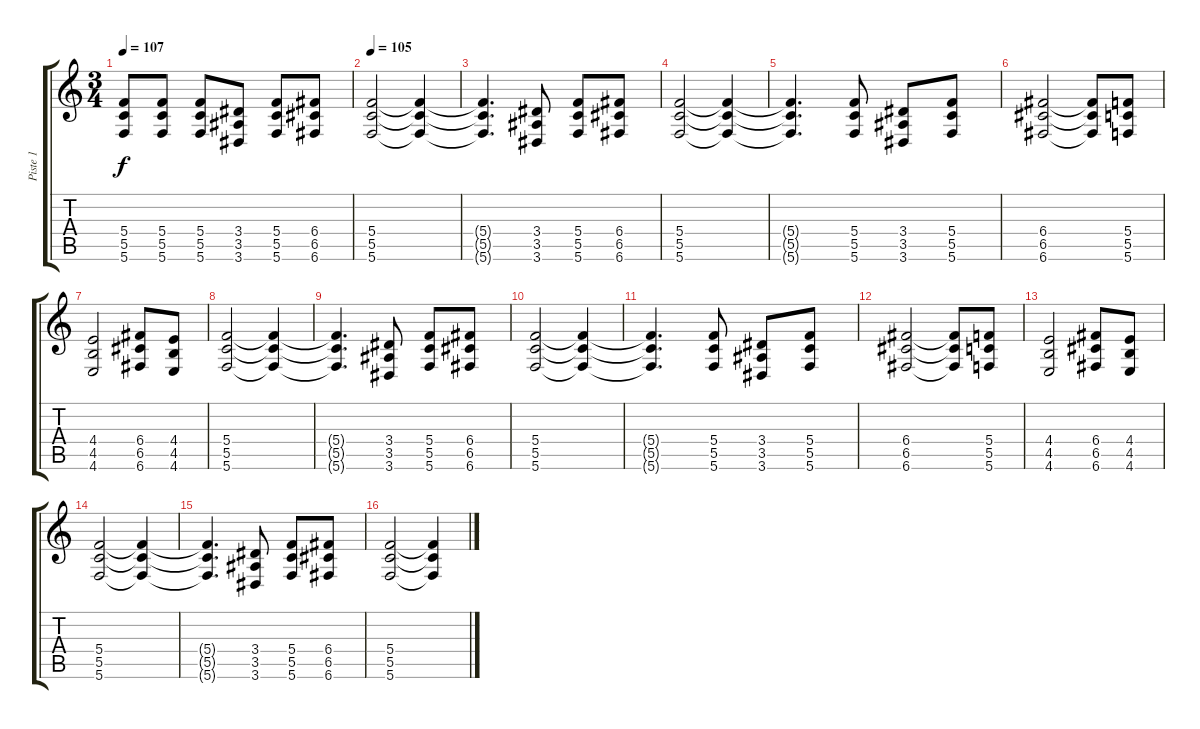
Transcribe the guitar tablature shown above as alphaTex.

\track ("Piste 1" "Piste 1") {instrument overdrivenguitar}
\staff {score tabs}
\tuning (D4 A3 F3 C3 G2 C2) {hide}
\ts (3 4)
\tempo 107
\clef g2
\ks c
(5.4 5.5 5.6).8{dy f} (5.4 5.5 5.6).8 (5.4 5.5 5.6).8 (3.4 3.5 3.6).8 (5.4 5.5 5.6).8 (6.4 6.5 6.6).8 |
\tempo 105
(5.4 5.5 5.6).2 (5.4{t} 5.5{t} 5.6{t}).4 |
(5.4{t} 5.5{t} 5.6{t}).4{d} (3.4 3.5 3.6).8 (5.4 5.5 5.6).8 (6.4 6.5 6.6).8 |
(5.4 5.5 5.6).2 (5.4{t} 5.5{t} 5.6{t}).4 |
(5.4{t} 5.5{t} 5.6{t}).4{d} (5.4 5.5 5.6).8 (3.4 3.5 3.6).8 (5.4 5.5 5.6).8 |
(6.4 6.5 6.6).2 (6.4{t} 6.5{t} 6.6{t}).8 (5.4 5.5 5.6).8 |
(4.4 4.5 4.6).2 (6.4 6.5 6.6).8 (4.4 4.5 4.6).8 |
(5.4 5.5 5.6).2 (5.4{t} 5.5{t} 5.6{t}).4 |
(5.4{t} 5.5{t} 5.6{t}).4{d} (3.4 3.5 3.6).8 (5.4 5.5 5.6).8 (6.4 6.5 6.6).8 |
(5.4 5.5 5.6).2 (5.4{t} 5.5{t} 5.6{t}).4 |
(5.4{t} 5.5{t} 5.6{t}).4{d} (5.4 5.5 5.6).8 (3.4 3.5 3.6).8 (5.4 5.5 5.6).8 |
(6.4 6.5 6.6).2 (6.4{t} 6.5{t} 6.6{t}).8 (5.4 5.5 5.6).8 |
(4.4 4.5 4.6).2 (6.4 6.5 6.6).8 (4.4 4.5 4.6).8 |
(5.4 5.5 5.6).2 (5.4{t} 5.5{t} 5.6{t}).4 |
(5.4{t} 5.5{t} 5.6{t}).4{d} (3.4 3.5 3.6).8 (5.4 5.5 5.6).8 (6.4 6.5 6.6).8 |
(5.4 5.5 5.6).2 (5.4{t} 5.5{t} 5.6{t}).4
